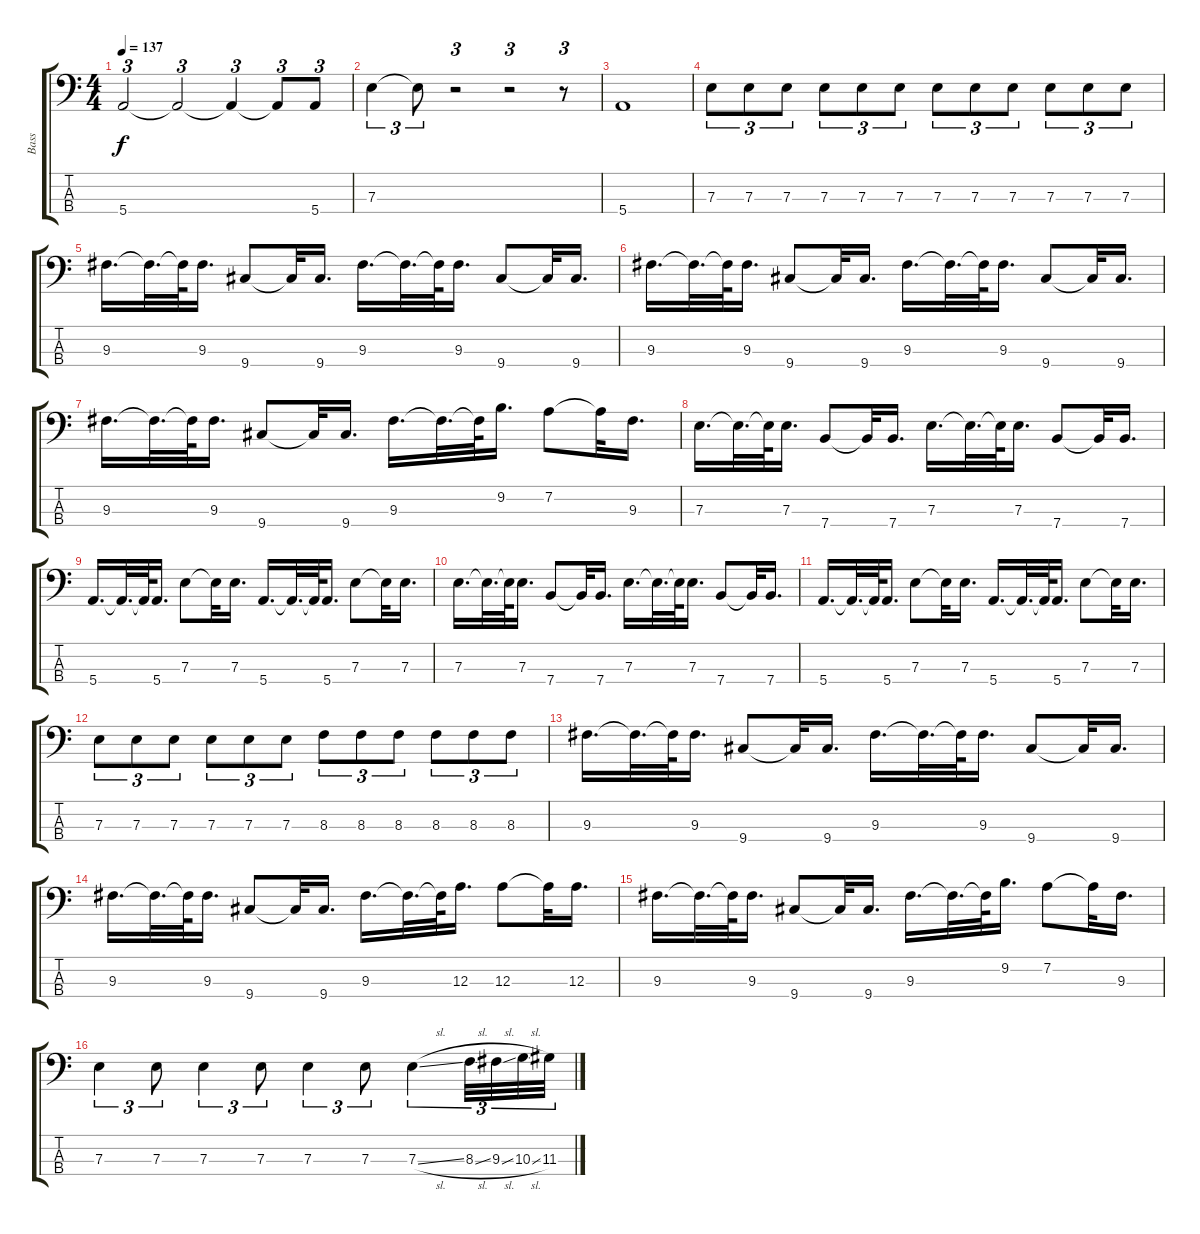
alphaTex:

\track ("Bass" "Bass") {instrument electricbassfinger}
\staff {score tabs}
\tuning (G2 D2 A1 E1) {hide}
\ts (4 4)
\tempo 137
\clef f4
\ks c
5.4.2{tu (3 2) dy f} 5.4{t}.2{tu (3 2)} 5.4{t}.4{tu (3 2)} 5.4{t}.8{tu (3 2)} 5.4.8{tu (3 2)} |
7.3.4{tu (3 2)} 7.3{t}.8{tu (3 2)} r.2{tu (3 2)} r.2{tu (3 2)} r.8{tu (3 2)} |
5.4.1 |
7.3.8{tu (3 2)} 7.3.8{tu (3 2)} 7.3.8{tu (3 2)} 7.3.8{tu (3 2)} 7.3.8{tu (3 2)} 7.3.8{tu (3 2)} 7.3.8{tu (3 2)} 7.3.8{tu (3 2)} 7.3.8{tu (3 2)} 7.3.8{tu (3 2)} 7.3.8{tu (3 2)} 7.3.8{tu (3 2)} |
9.3.16{d} 9.3{t}.32{d} 9.3{t}.64 9.3.16{d} 9.4.8 9.4{t}.32 9.4.16{d} 9.3.16{d} 9.3{t}.32{d} 9.3{t}.64 9.3.16{d} 9.4.8 9.4{t}.32 9.4.16{d} |
9.3.16{d} 9.3{t}.32{d} 9.3{t}.64 9.3.16{d} 9.4.8 9.4{t}.32 9.4.16{d} 9.3.16{d} 9.3{t}.32{d} 9.3{t}.64 9.3.16{d} 9.4.8 9.4{t}.32 9.4.16{d} |
9.3.16{d} 9.3{t}.32{d} 9.3{t}.64 9.3.16{d} 9.4.8 9.4{t}.32 9.4.16{d} 9.3.16{d} 9.3{t}.32{d} 9.3{t}.64 9.2.16{d} 7.2.8 7.2{t}.32 9.3.16{d} |
7.3.16{d} 7.3{t}.32{d} 7.3{t}.64 7.3.16{d} 7.4.8 7.4{t}.32 7.4.16{d} 7.3.16{d} 7.3{t}.32{d} 7.3{t}.64 7.3.16{d} 7.4.8 7.4{t}.32 7.4.16{d} |
5.4.16{d} 5.4{t}.32{d} 5.4{t}.64 5.4.16{d} 7.3.8 7.3{t}.32 7.3.16{d} 5.4.16{d} 5.4{t}.32{d} 5.4{t}.64 5.4.16{d} 7.3.8 7.3{t}.32 7.3.16{d} |
7.3.16{d} 7.3{t}.32{d} 7.3{t}.64 7.3.16{d} 7.4.8 7.4{t}.32 7.4.16{d} 7.3.16{d} 7.3{t}.32{d} 7.3{t}.64 7.3.16{d} 7.4.8 7.4{t}.32 7.4.16{d} |
5.4.16{d} 5.4{t}.32{d} 5.4{t}.64 5.4.16{d} 7.3.8 7.3{t}.32 7.3.16{d} 5.4.16{d} 5.4{t}.32{d} 5.4{t}.64 5.4.16{d} 7.3.8 7.3{t}.32 7.3.16{d} |
7.3.8{tu (3 2)} 7.3.8{tu (3 2)} 7.3.8{tu (3 2)} 7.3.8{tu (3 2)} 7.3.8{tu (3 2)} 7.3.8{tu (3 2)} 8.3.8{tu (3 2)} 8.3.8{tu (3 2)} 8.3.8{tu (3 2)} 8.3.8{tu (3 2)} 8.3.8{tu (3 2)} 8.3.8{tu (3 2)} |
9.3.16{d} 9.3{t}.32{d} 9.3{t}.64 9.3.16{d} 9.4.8 9.4{t}.32 9.4.16{d} 9.3.16{d} 9.3{t}.32{d} 9.3{t}.64 9.3.16{d} 9.4.8 9.4{t}.32 9.4.16{d} |
9.3.16{d} 9.3{t}.32{d} 9.3{t}.64 9.3.16{d} 9.4.8 9.4{t}.32 9.4.16{d} 9.3.16{d} 9.3{t}.32{d} 9.3{t}.64 12.3.16{d} 12.3.8 12.3{t}.32 12.3.16{d} |
9.3.16{d} 9.3{t}.32{d} 9.3{t}.64 9.3.16{d} 9.4.8 9.4{t}.32 9.4.16{d} 9.3.16{d} 9.3{t}.32{d} 9.3{t}.64 9.2.16{d} 7.2.8 7.2{t}.32 9.3.16{d} |
7.3.4{tu (3 2)} 7.3.8{tu (3 2)} 7.3.4{tu (3 2)} 7.3.8{tu (3 2)} 7.3.4{tu (3 2)} 7.3.8{tu (3 2)} 7.3{sl}.4{tu (3 2)} 8.3{sl}.32{tu (3 2)} 9.3{sl}.32{tu (3 2)} 10.3{sl}.32{tu (3 2)} 11.3.32{tu (3 2)}
